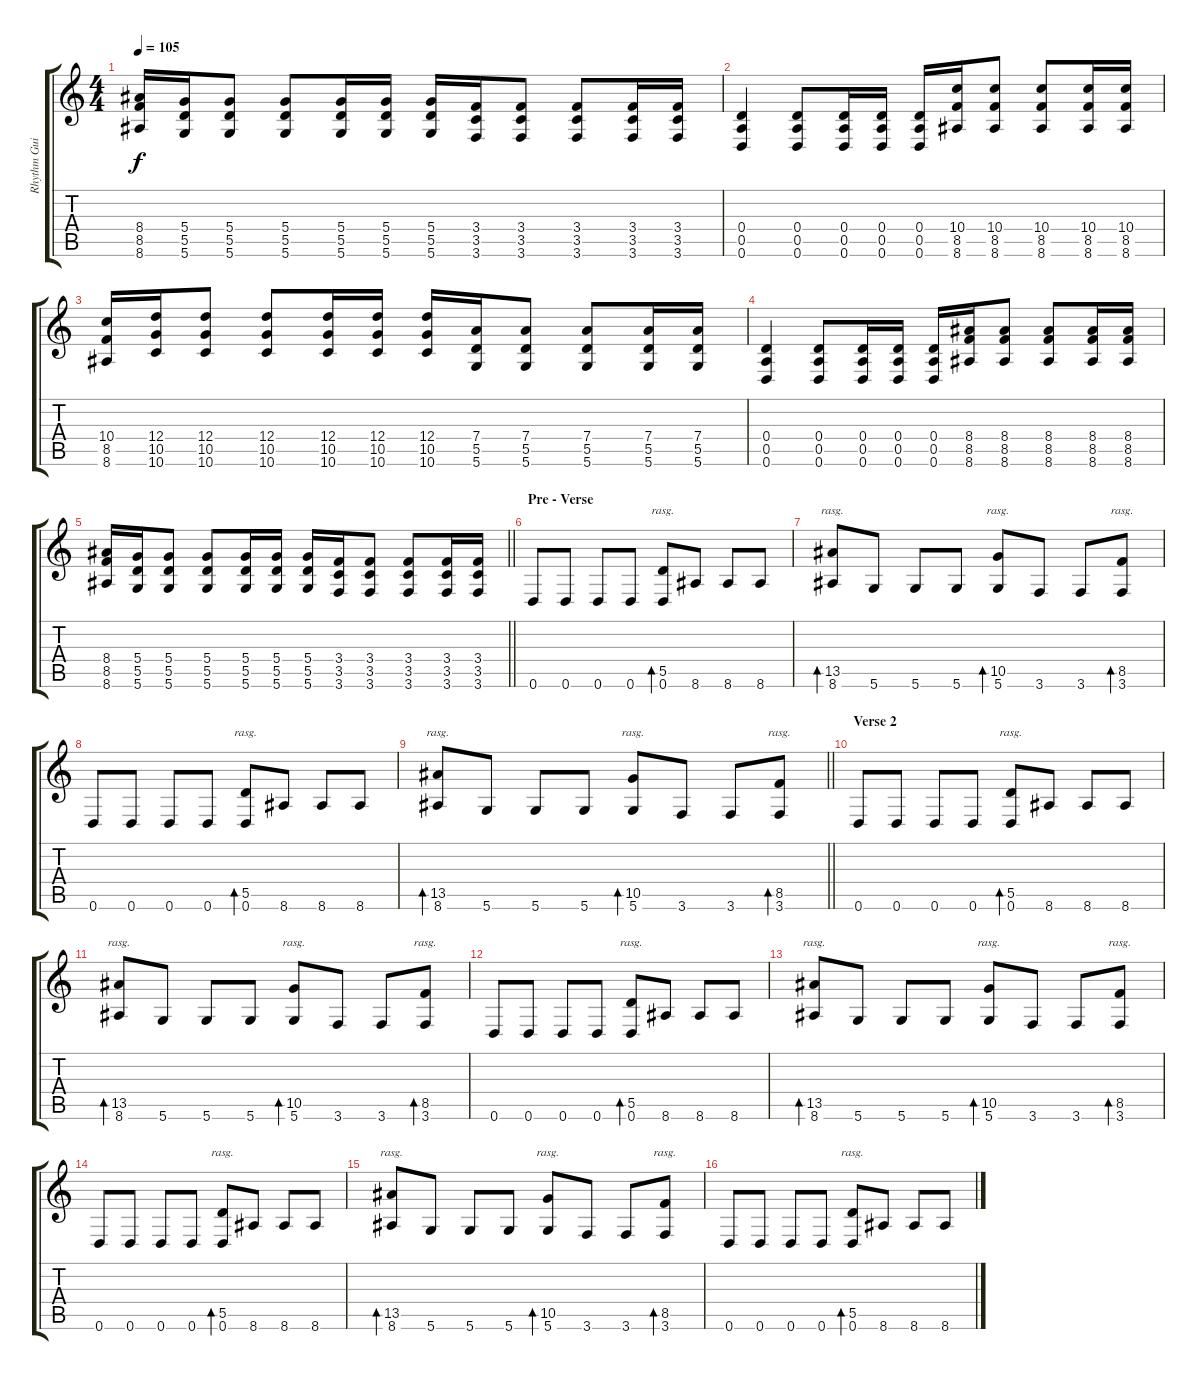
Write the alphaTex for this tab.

\track ("Rhythm Guitar" "Rhythm Gui") {instrument overdrivenguitar}
\staff {score tabs}
\tuning (E4 B3 G3 D3 A2 D2) {hide}
\ts (4 4)
\tempo 105
\clef g2
\ks c
(8.4 8.5 8.6).16{dy f} (5.4 5.5 5.6).16 (5.4 5.5 5.6).8 (5.4 5.5 5.6).8 (5.4 5.5 5.6).16 (5.4 5.5 5.6).16 (5.4 5.5 5.6).16 (3.4 3.5 3.6).16 (3.4 3.5 3.6).8 (3.4 3.5 3.6).8 (3.4 3.5 3.6).16 (3.4 3.5 3.6).16 |
(0.4 0.5 0.6).4{volume 11} (0.4 0.5 0.6).8 (0.4 0.5 0.6).16 (0.4 0.5 0.6).16 (0.4 0.5 0.6).16 (10.4 8.5 8.6).16 (10.4 8.5 8.6).8 (10.4 8.5 8.6).8 (10.4 8.5 8.6).16 (10.4 8.5 8.6).16 |
(10.4 8.5 8.6).16 (12.4 10.5 10.6).16 (12.4 10.5 10.6).8 (12.4 10.5 10.6).8 (12.4 10.5 10.6).16 (12.4 10.5 10.6).16 (12.4 10.5 10.6).16 (7.4 5.5 5.6).16 (7.4 5.5 5.6).8 (7.4 5.5 5.6).8 (7.4 5.5 5.6).16 (7.4 5.5 5.6).16 |
(0.4 0.5 0.6).4 (0.4 0.5 0.6).8 (0.4 0.5 0.6).16 (0.4 0.5 0.6).16 (0.4 0.5 0.6).16 (8.4 8.5 8.6).16 (8.4 8.5 8.6).8 (8.4 8.5 8.6).8 (8.4 8.5 8.6).16 (8.4 8.5 8.6).16 |
\barLineRight lightlight
(8.4 8.5 8.6).16 (5.4 5.5 5.6).16 (5.4 5.5 5.6).8 (5.4 5.5 5.6).8 (5.4 5.5 5.6).16 (5.4 5.5 5.6).16 (5.4 5.5 5.6).16 (3.4 3.5 3.6).16 (3.4 3.5 3.6).8 (3.4 3.5 3.6).8 (3.4 3.5 3.6).16 (3.4 3.5 3.6).16 |
\section ("" "Pre - Verse")
0.6.8{volume 10 instrument electricguitarmuted} 0.6.8 0.6.8 0.6.8 (5.5 0.6).8{bd 60 rasg ii} 8.6.8 8.6.8 8.6.8 |
(13.5 8.6).8{bd 60 rasg ii} 5.6.8 5.6.8 5.6.8 (10.5 5.6).8{bd 60 rasg ii} 3.6.8 3.6.8 (8.5 3.6).8{bd 60 rasg ii} |
0.6.8 0.6.8 0.6.8 0.6.8 (5.5 0.6).8{bd 60 rasg ii} 8.6.8 8.6.8 8.6.8 |
\barLineRight lightlight
(13.5 8.6).8{bd 60 rasg ii} 5.6.8 5.6.8 5.6.8 (10.5 5.6).8{bd 60 rasg ii} 3.6.8 3.6.8 (8.5 3.6).8{bd 60 rasg ii} |
\section ("" "Verse 2")
0.6.8 0.6.8 0.6.8 0.6.8 (5.5 0.6).8{bd 60 rasg ii} 8.6.8 8.6.8 8.6.8 |
(13.5 8.6).8{bd 60 rasg ii} 5.6.8 5.6.8 5.6.8 (10.5 5.6).8{bd 60 rasg ii} 3.6.8 3.6.8 (8.5 3.6).8{bd 60 rasg ii} |
0.6.8 0.6.8 0.6.8 0.6.8 (5.5 0.6).8{bd 60 rasg ii} 8.6.8 8.6.8 8.6.8 |
(13.5 8.6).8{bd 60 rasg ii} 5.6.8 5.6.8 5.6.8 (10.5 5.6).8{bd 60 rasg ii} 3.6.8 3.6.8 (8.5 3.6).8{bd 60 rasg ii} |
0.6.8 0.6.8 0.6.8 0.6.8 (5.5 0.6).8{bd 60 rasg ii} 8.6.8 8.6.8 8.6.8 |
(13.5 8.6).8{bd 60 rasg ii} 5.6.8 5.6.8 5.6.8 (10.5 5.6).8{bd 60 rasg ii} 3.6.8 3.6.8 (8.5 3.6).8{bd 60 rasg ii} |
0.6.8 0.6.8 0.6.8 0.6.8 (5.5 0.6).8{bd 60 rasg ii} 8.6.8 8.6.8 8.6.8
